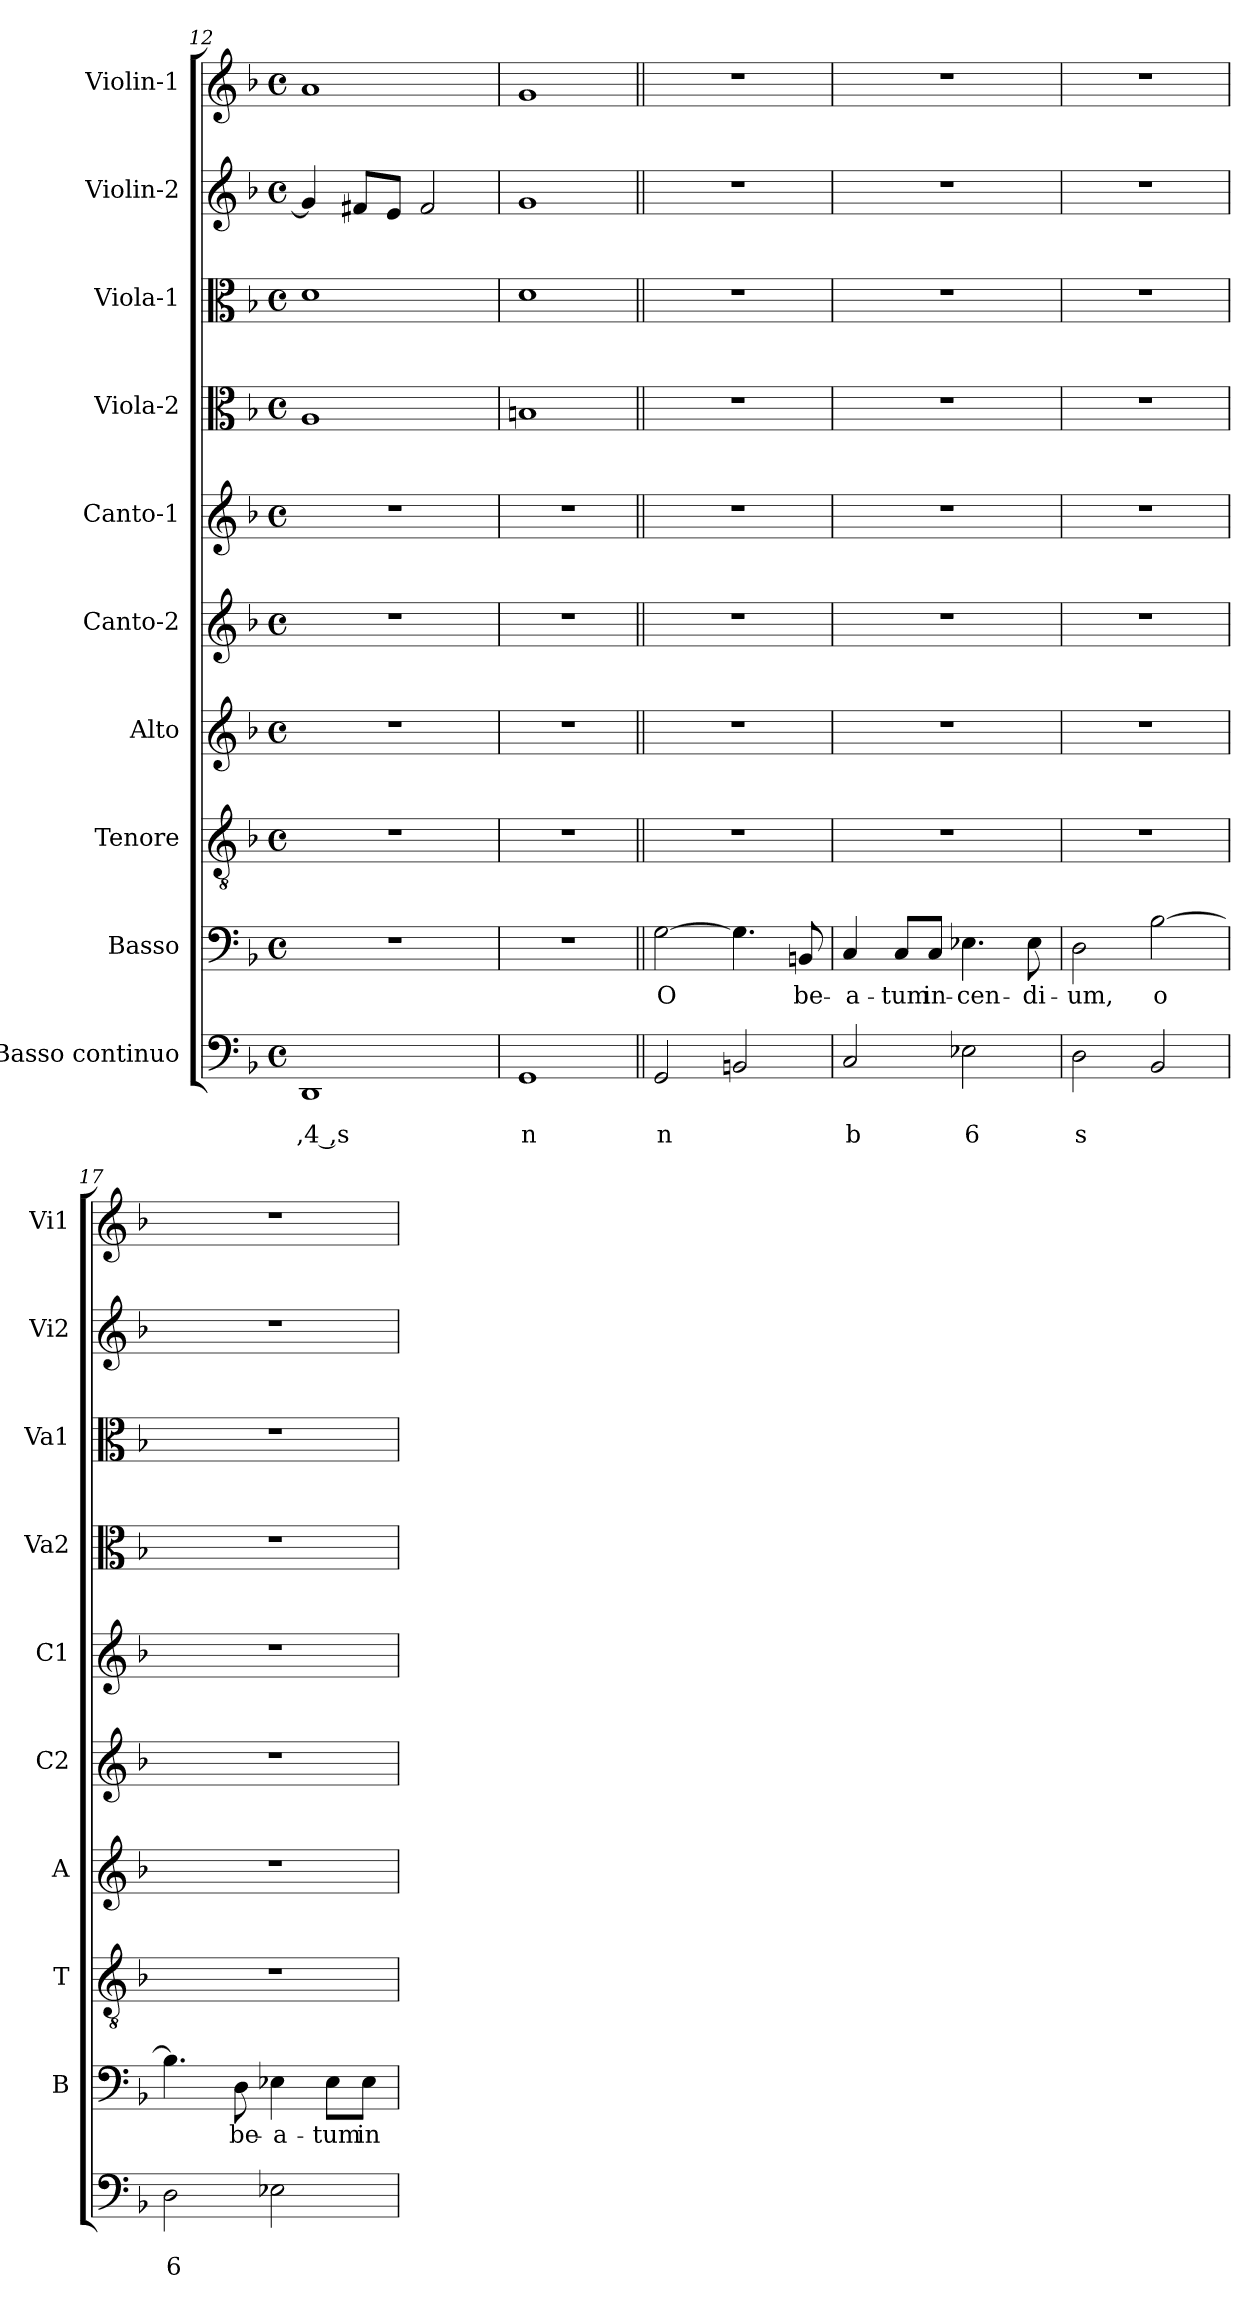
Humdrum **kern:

**kern	**text	**text	**kern	**text	**kern	**kern	**kern	**kern	**kern	**kern	**kern	**kern
*part10	*part10	*part10	*part9	*part9	*part8	*part7	*part6	*part5	*part4	*part3	*part2	*part1
*staff10	*staff10	*staff10	*staff9	*staff9	*staff8	*staff7	*staff6	*staff5	*staff4	*staff3	*staff2	*staff1
*I"Basso continuo	*	*	*I"Basso	*	*I"Tenore	*I"Alto	*I"Canto-2	*I"Canto-1	*I"Viola-2	*I"Viola-1	*I"Violin-2	*I"Violin-1
*	*	*	*I'B	*	*I'T	*I'A	*I'C2	*I'C1	*I'Va2	*I'Va1	*I'Vi2	*I'Vi1
*clefF4	*	*	*clefF4	*	*clefGv2	*clefG2	*clefG2	*clefG2	*clefC3	*clefC3	*clefG2	*clefG2
*k[b-]	*	*	*k[b-]	*	*k[b-]	*k[b-]	*k[b-]	*k[b-]	*k[b-]	*k[b-]	*k[b-]	*k[b-]
*F:	*	*	*F:	*	*F:	*F:	*F:	*F:	*F:	*F:	*F:	*F:
*M4/4	*	*	*M4/4	*	*M4/4	*M4/4	*M4/4	*M4/4	*M4/4	*M4/4	*M4/4	*M4/4
*met(c)	*	*	*met(c)	*	*met(c)	*met(c)	*met(c)	*met(c)	*met(c)	*met(c)	*met(c)	*met(c)
=12	=12	=12	=12	=12	=12	=12	=12	=12	=12	=12	=12	=12
!	!	!LO:LY:b	!	!	!	!	!	!	!	!	!	!
1DD	.	,4 ,s	1r	.	1r	1r	1r	1r	1A	1d	4g/]	1a
.	.	.	.	.	.	.	.	.	.	.	8f#X/L	.
.	.	.	.	.	.	.	.	.	.	.	8e/J	.
.	.	.	.	.	.	.	.	.	.	.	2f#/	.
=13	=13	=13	=13	=13	=13	=13	=13	=13	=13	=13	=13	=13
!	!	!LO:LY:b	!	!	!	!	!	!	!	!	!	!
1GG	.	n	1r	.	1r	1r	1r	1r	1Bn	1d	1g	1g
!!LO:PB:g=z
=14||	=14||	=14||	=14||	=14||	=14||	=14||	=14||	=14||	=14||	=14||	=14||	=14||
!	!	!LO:LY:b	!	!LO:LY:b	!	!	!	!	!	!	!	!
2GG/	.	n	[2G\	O	1r	1r	1r	1r	1r	1r	1r	1r
2BBn/	.	.	4.G\]	.	.	.	.	.	.	.	.	.
!	!	!	!	!LO:LY:b	!	!	!	!	!	!	!	!
.	.	.	8BBn/	be-	.	.	.	.	.	.	.	.
=15	=15	=15	=15	=15	=15	=15	=15	=15	=15	=15	=15	=15
!	!	!LO:LY:b	!	!LO:LY:b	!	!	!	!	!	!	!	!
2C/	.	b	4C/	-a-	1r	1r	1r	1r	1r	1r	1r	1r
!	!	!	!	!LO:LY:b	!	!	!	!	!	!	!	!
.	.	.	8C/L	-tum	.	.	.	.	.	.	.	.
!	!	!	!	!LO:LY:b	!	!	!	!	!	!	!	!
.	.	.	8C/J	in-	.	.	.	.	.	.	.	.
!	!	!LO:LY:b	!	!LO:LY:b	!	!	!	!	!	!	!	!
2E-X\	.	6	4.E-X\	-cen-	.	.	.	.	.	.	.	.
!	!	!	!	!LO:LY:b	!	!	!	!	!	!	!	!
.	.	.	8E-\	-di-	.	.	.	.	.	.	.	.
=16	=16	=16	=16	=16	=16	=16	=16	=16	=16	=16	=16	=16
!	!	!LO:LY:b	!	!LO:LY:b	!	!	!	!	!	!	!	!
2D\	.	s	2D\	-um,	1r	1r	1r	1r	1r	1r	1r	1r
!	!	!	!	!LO:LY:b	!	!	!	!	!	!	!	!
2BB-/	.	.	[2B-\	o	.	.	.	.	.	.	.	.
=17	=17	=17	=17	=17	=17	=17	=17	=17	=17	=17	=17	=17
!	!	!LO:LY:b	!	!	!	!	!	!	!	!	!	!
2D\	.	6	4.B-\]	.	1r	1r	1r	1r	1r	1r	1r	1r
!	!	!	!	!LO:LY:b	!	!	!	!	!	!	!	!
.	.	.	8D\	be-	.	.	.	.	.	.	.	.
!	!	!	!	!LO:LY:b	!	!	!	!	!	!	!	!
2E-X\	.	.	4E-X\	-a-	.	.	.	.	.	.	.	.
!	!	!	!	!LO:LY:b	!	!	!	!	!	!	!	!
.	.	.	8E-\L	-tum	.	.	.	.	.	.	.	.
!	!	!	!	!LO:LY:b	!	!	!	!	!	!	!	!
.	.	.	8E-\J	in-	.	.	.	.	.	.	.	.
=	=	=	=	=	=	=	=	=	=	=	=	=
*-	*-	*-	*-	*-	*-	*-	*-	*-	*-	*-	*-	*-
